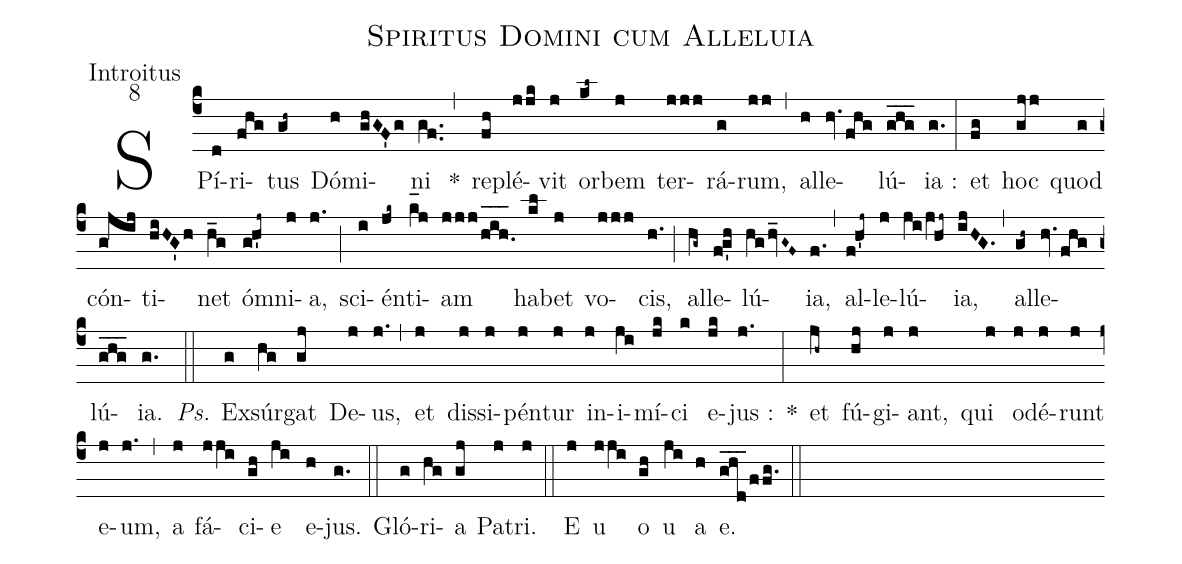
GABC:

name:Spiritus Domini cum Alleluia;
office-part:Introitus;
mode:8;
%%
(c4) SPí(d)ri(fhg)tus(gh~) Dó(h)mi(ghGF'g)ni(gf..) <clear>*(,) re(fh)plé(jjk)vit(j) or(kl~)bem(j) ter(jjj)rá(g)rum,(jj) (,) al(h)le(hv.fhg)lú(ghg___){ia} :(g.) (:) et(fg) hoc(gjj) quod(g) cón(g!jij)ti(hiHG'h)net(h_g) ó(gh'j~)mni(j)a,(j.) (;) sci(i)én(jk~)ti(k_[hl:1]j)am(jjj/h_[oh:h]i_[oh:h]h._[oh:h]) ha(kl)bet(j) vo(jjj)cis,(h.) (;) al(hg~)le(fg'h)lú(hghv_G~F~){ia},(f.) (,) al(f!h'j~)le(j)lú(jijV!hj~){ia},(ijHG.) (,) al(gh~)le(hv.fhg)lú(ghg___){ia}.(g.) (::) <i>Ps.</i> Ex(g)súr(hg)gat(gj) De(j)us,(j.) (,) et(j) dis(j)si(j)pén(j)tur(j) in(j)i(ji)mí(jk)ci(k) e(jk)jus :(j.) *(:) et(jh~) fú(hj)gi(j)ant,(j) qui(j) o(j)dé(j)runt(j) e(j)um,(j.) (,) a(j) fá(jji)ci(gh)e(ji) e(h)jus.(g.) (::) Gló(g)ri(hg)a(gj) Pa(j)tri.(j) (::) <eu>E(j) u(jji) o(gh) u(ji) a(h) e.</eu>(ghd___/ffg.) (::)
